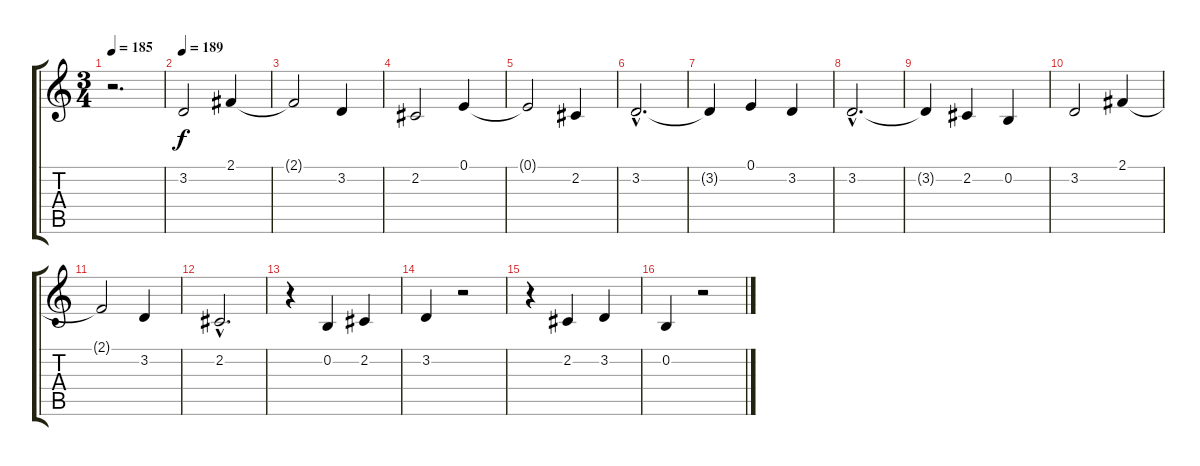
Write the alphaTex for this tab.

\track "" {instrument fx4atmosphere}
\staff {score tabs}
\tuning (E4 B3 G3 D3 A2 E2) {hide}
\ts (3 4)
\tempo 185
\clef g2
\ks c
r.2{d dy f} |
\tempo 189
3.2.2 2.1.4 |
2.1{t}.2 3.2.4 |
2.2.2 0.1.4 |
0.1{t}.2 2.2.4 |
3.2{hac}.2{d} |
3.2{t}.4 0.1.4 3.2.4 |
3.2{hac}.2{d} |
3.2{t}.4 2.2.4 0.2.4 |
3.2.2 2.1.4 |
2.1{t}.2 3.2.4 |
2.2{hac}.2{d} |
r.4 0.2.4 2.2.4 |
3.2.4 r.2 |
r.4 2.2.4 3.2.4 |
0.2.4 r.2
